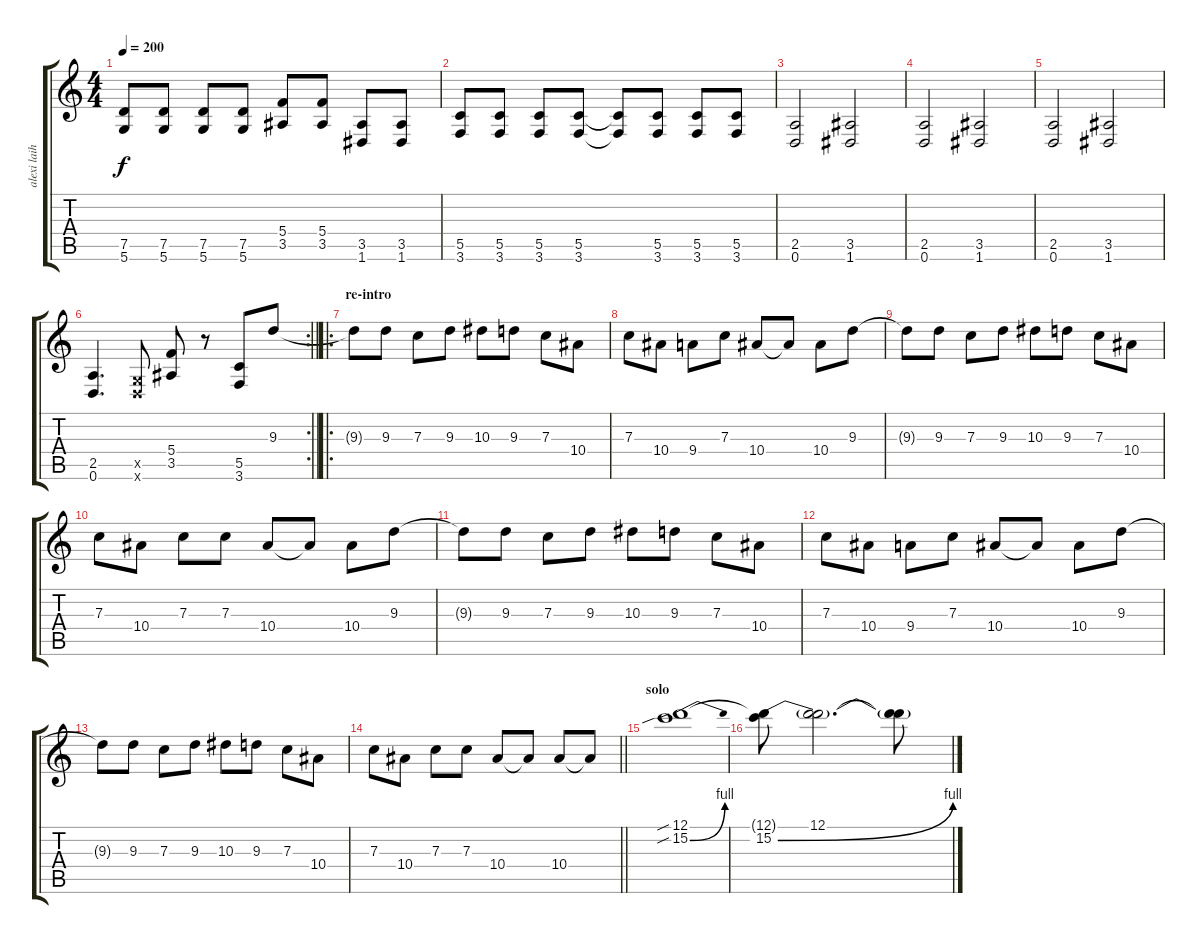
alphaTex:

\track ("alexi laiho" "alexi laih") {instrument distortionguitar}
\staff {score tabs}
\tuning (D4 A3 F3 C3 G2 D2) {hide}
\ts (4 4)
\tempo 200
\clef g2
\ks c
(7.5 5.6).8{dy f} (7.5 5.6).8 (7.5 5.6).8 (7.5 5.6).8 (5.4 3.5).8 (5.4 3.5).8 (3.5 1.6).8 (3.5 1.6).8 |
(5.5 3.6).8 (5.5 3.6).8 (5.5 3.6).8 (5.5 3.6).8 (5.5{t} 3.6{t}).8 (5.5 3.6).8 (5.5 3.6).8 (5.5 3.6).8 |
(2.5 0.6).2 (3.5 1.6).2 |
(2.5 0.6).2 (3.5 1.6).2 |
(2.5 0.6).2 (3.5 1.6).2 |
\rc 2
\barLineRight lightlight
(2.5 0.6).4{d} (0.5{x} 0.6{x}).8 (5.4 3.5).8 r.8 (5.5 3.6).8 9.3.8 |
\ro
\section ("" "re-intro")
9.3{t}.8 9.3.8 7.3.8 9.3.8 10.3.8 9.3.8 7.3.8 10.4.8 |
7.3.8 10.4.8 9.4.8 7.3.8 10.4.8 10.4{t}.8 10.4.8 9.3.8 |
9.3{t}.8 9.3.8 7.3.8 9.3.8 10.3.8 9.3.8 7.3.8 10.4.8 |
7.3.8 10.4.8 7.3.8 7.3.8 10.4.8 10.4{t}.8 10.4.8 9.3.8 |
9.3{t}.8 9.3.8 7.3.8 9.3.8 10.3.8 9.3.8 7.3.8 10.4.8 |
7.3.8 10.4.8 9.4.8 7.3.8 10.4.8 10.4{t}.8 10.4.8 9.3.8 |
9.3{t}.8 9.3.8 7.3.8 9.3.8 10.3.8 9.3.8 7.3.8 10.4.8 |
\barLineRight lightlight
7.3.8 10.4.8 7.3.8 7.3.8 10.4.8 10.4{t}.8 10.4.8 10.4{t}.8 |
\section ("" "solo")
(12.1{sib} 15.2{be (bend 0 0 60 4) sib}).1 |
(12.1{t} 15.2{be (bend 0 0 60 4)}).8 (12.1 15.2{t}).2{d} (12.1{t} 15.2{t}).8
